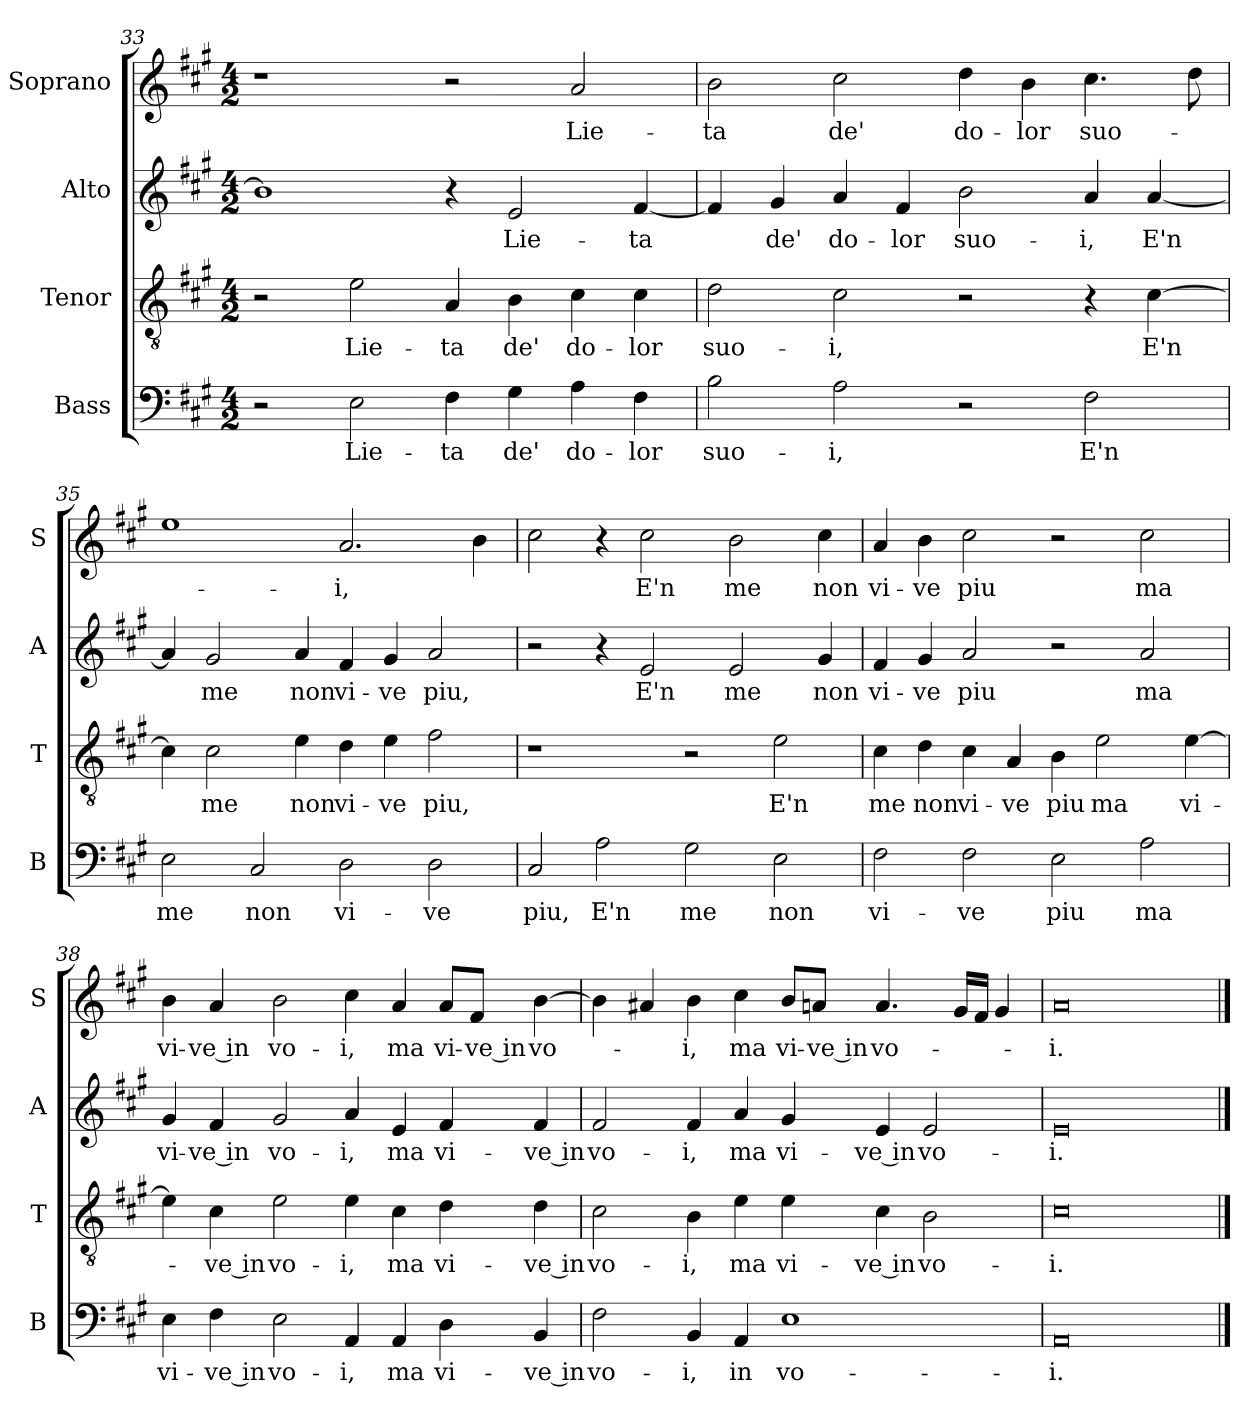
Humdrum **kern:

**kern	**text	**kern	**text	**kern	**text	**kern	**text
*part4	*part4	*part3	*part3	*part2	*part2	*part1	*part1
*staff4	*staff4	*staff3	*staff3	*staff2	*staff2	*staff1	*staff1
*I"Bass	*	*I"Tenor	*	*I"Alto	*	*I"Soprano	*
*I'B	*	*I'T	*	*I'A	*	*I'S	*
!!LO:LB:g=z
*clefF4	*	*clefGv2	*	*clefG2	*	*clefG2	*
*k[f#c#g#]	*	*k[f#c#g#]	*	*k[f#c#g#]	*	*k[f#c#g#]	*
*A:	*	*A:	*	*A:	*	*A:	*
*M4/2	*	*M4/2	*	*M4/2	*	*M4/2	*
=33	=33	=33	=33	=33	=33	=33	=33
2r	.	2r	.	1b]	.	1r	.
!	!LO:LY:b	!	!LO:LY:b	!	!	!	!
2E\	Lie-	2e\	Lie-	.	.	.	.
!	!LO:LY:b	!	!LO:LY:b	!	!	!	!
4F#\	-ta	4A/	-ta	4r	.	2r	.
!	!LO:LY:b	!	!LO:LY:b	!	!LO:LY:b	!	!
4G#\	de'	4B\	de'	2e/	Lie-	.	.
!	!LO:LY:b	!	!LO:LY:b	!	!	!	!LO:LY:b
4A\	do-	4c#\	do-	.	.	2a/	Lie-
!	!LO:LY:b	!	!LO:LY:b	!	!LO:LY:b	!	!
4F#\	-lor	4c#\	-lor	[4f#/	-ta	.	.
=34	=34	=34	=34	=34	=34	=34	=34
!	!LO:LY:b	!	!LO:LY:b	!	!	!	!LO:LY:b
2B\	suo-	2d\	suo-	4f#/]	.	2b\	-ta
!	!	!	!	!	!LO:LY:b	!	!
.	.	.	.	4g#/	de'	.	.
!	!LO:LY:b	!	!LO:LY:b	!	!LO:LY:b	!	!LO:LY:b
2A\	-i,	2c#\	-i,	4a/	do-	2cc#\	de'
!	!	!	!	!	!LO:LY:b	!	!
.	.	.	.	4f#/	-lor	.	.
!	!	!	!	!	!LO:LY:b	!	!LO:LY:b
2r	.	2r	.	2b\	suo-	4dd\	do-
!	!	!	!	!	!	!	!LO:LY:b
.	.	.	.	.	.	4b\	-lor
!	!LO:LY:b	!	!	!	!LO:LY:b	!	!LO:LY:b
2F#\	E'n	4r	.	4a/	-i,	4.cc#\	suo-
!	!	!	!LO:LY:b	!	!LO:LY:b	!	!
.	.	[4c#\	E'n	[4a/	E'n	.	.
.	.	.	.	.	.	8dd\	.
=35	=35	=35	=35	=35	=35	=35	=35
!	!LO:LY:b	!	!	!	!	!	!
2E\	me	4c#\]	.	4a/]	.	1ee	.
!	!	!	!LO:LY:b	!	!LO:LY:b	!	!
.	.	2c#\	me	2g#/	me	.	.
!	!LO:LY:b	!	!	!	!	!	!
2C#/	non	.	.	.	.	.	.
!	!	!	!LO:LY:b	!	!LO:LY:b	!	!
.	.	4e\	non	4a/	non	.	.
!	!LO:LY:b	!	!LO:LY:b	!	!LO:LY:b	!	!LO:LY:b
2D\	vi-	4d\	vi-	4f#/	vi-	2.a/	-i,
!	!	!	!LO:LY:b	!	!LO:LY:b	!	!
.	.	4e\	-ve	4g#/	-ve	.	.
!	!LO:LY:b	!	!LO:LY:b	!	!LO:LY:b	!	!
2D\	-ve	2f#\	piu,	2a/	piu,	.	.
.	.	.	.	.	.	4b\	.
!!LO:PB:g=z
=36	=36	=36	=36	=36	=36	=36	=36
!	!LO:LY:b	!	!	!	!	!	!
2C#/	piu,	1r	.	2r	.	2cc#\	.
!	!LO:LY:b	!	!	!	!	!	!
2A\	E'n	.	.	4r	.	4r	.
!	!	!	!	!	!LO:LY:b	!	!LO:LY:b
.	.	.	.	2e/	E'n	2cc#\	E'n
!	!LO:LY:b	!	!	!	!	!	!
2G#\	me	2r	.	.	.	.	.
!	!	!	!	!	!LO:LY:b	!	!LO:LY:b
.	.	.	.	2e/	me	2b\	me
!	!LO:LY:b	!	!LO:LY:b	!	!	!	!
2E\	non	2e\	E'n	.	.	.	.
!	!	!	!	!	!LO:LY:b	!	!LO:LY:b
.	.	.	.	4g#/	non	4cc#\	non
=37	=37	=37	=37	=37	=37	=37	=37
!	!LO:LY:b	!	!LO:LY:b	!	!LO:LY:b	!	!LO:LY:b
2F#\	vi-	4c#\	me	4f#/	vi-	4a/	vi-
!	!	!	!LO:LY:b	!	!LO:LY:b	!	!LO:LY:b
.	.	4d\	non	4g#/	-ve	4b\	-ve
!	!LO:LY:b	!	!LO:LY:b	!	!LO:LY:b	!	!LO:LY:b
2F#\	-ve	4c#\	vi-	2a/	piu	2cc#\	piu
!	!	!	!LO:LY:b	!	!	!	!
.	.	4A/	-ve	.	.	.	.
!	!LO:LY:b	!	!LO:LY:b	!	!	!	!
2E\	piu	4B\	piu	2r	.	2r	.
!	!	!	!LO:LY:b	!	!	!	!
.	.	2e\	ma	.	.	.	.
!	!LO:LY:b	!	!	!	!LO:LY:b	!	!LO:LY:b
2A\	ma	.	.	2a/	ma	2cc#\	ma
!	!	!	!LO:LY:b	!	!	!	!
.	.	[4e\	vi-	.	.	.	.
=38	=38	=38	=38	=38	=38	=38	=38
!	!LO:LY:b	!	!	!	!LO:LY:b	!	!LO:LY:b
4E\	vi-	4e\]	.	4g#/	vi-	4b\	vi-
!	!LO:LY:b	!	!LO:LY:b	!	!LO:LY:b	!	!LO:LY:b
4F#\	-ve in	4c#\	-ve in	4f#/	-ve in	4a/	-ve in
!	!LO:LY:b	!	!LO:LY:b	!	!LO:LY:b	!	!LO:LY:b
2E\	vo-	2e\	vo-	2g#/	vo-	2b\	vo-
!	!LO:LY:b	!	!LO:LY:b	!	!LO:LY:b	!	!LO:LY:b
4AA/	-i,	4e\	-i,	4a/	-i,	4cc#\	-i,
!	!LO:LY:b	!	!LO:LY:b	!	!LO:LY:b	!	!LO:LY:b
4AA/	ma	4c#\	ma	4e/	ma	4a/	ma
!	!LO:LY:b	!	!LO:LY:b	!	!LO:LY:b	!	!LO:LY:b
4D\	vi-	4d\	vi-	4f#/	vi-	8a/L	vi-
!	!	!	!	!	!	!	!LO:LY:b
.	.	.	.	.	.	8f#/J	-ve in
!	!LO:LY:b	!	!LO:LY:b	!	!LO:LY:b	!	!LO:LY:b
4BB/	-ve in	4d\	-ve in	4f#/	-ve in	[4b\	vo-
!!LO:LB:g=z
=39	=39	=39	=39	=39	=39	=39	=39
!	!LO:LY:b	!	!LO:LY:b	!	!LO:LY:b	!	!
2F#\	vo-	2c#\	vo-	2f#/	vo-	4b\]	.
.	.	.	.	.	.	4a#X/	.
!	!LO:LY:b	!	!LO:LY:b	!	!LO:LY:b	!	!LO:LY:b
4BB/	-i,	4B\	-i,	4f#/	-i,	4b\	-i,
!	!LO:LY:b	!	!LO:LY:b	!	!LO:LY:b	!	!LO:LY:b
4AA/	in	4e\	ma	4a/	ma	4cc#\	ma
!	!LO:LY:b	!	!LO:LY:b	!	!LO:LY:b	!	!LO:LY:b
1E	vo-	4e\	vi-	4g#/	vi-	8b/L	vi-
!	!	!	!	!	!	!	!LO:LY:b
.	.	.	.	.	.	8an/J	-ve in
!	!	!	!LO:LY:b	!	!LO:LY:b	!	!LO:LY:b
.	.	4c#\	-ve in	4e/	-ve in	4.a/	vo-
!	!	!	!LO:LY:b	!	!LO:LY:b	!	!
.	.	2B\	vo-	2e/	vo-	.	.
.	.	.	.	.	.	16g#/LL	.
.	.	.	.	.	.	16f#/JJ	.
.	.	.	.	.	.	4g#/	.
=40	=40	=40	=40	=40	=40	=40	=40
!	!LO:LY:b	!	!LO:LY:b	!	!LO:LY:b	!	!LO:LY:b
0AA	-i.	0c#	-i.	0e	-i.	0a	-i.
==	==	==	==	==	==	==	==
*-	*-	*-	*-	*-	*-	*-	*-
